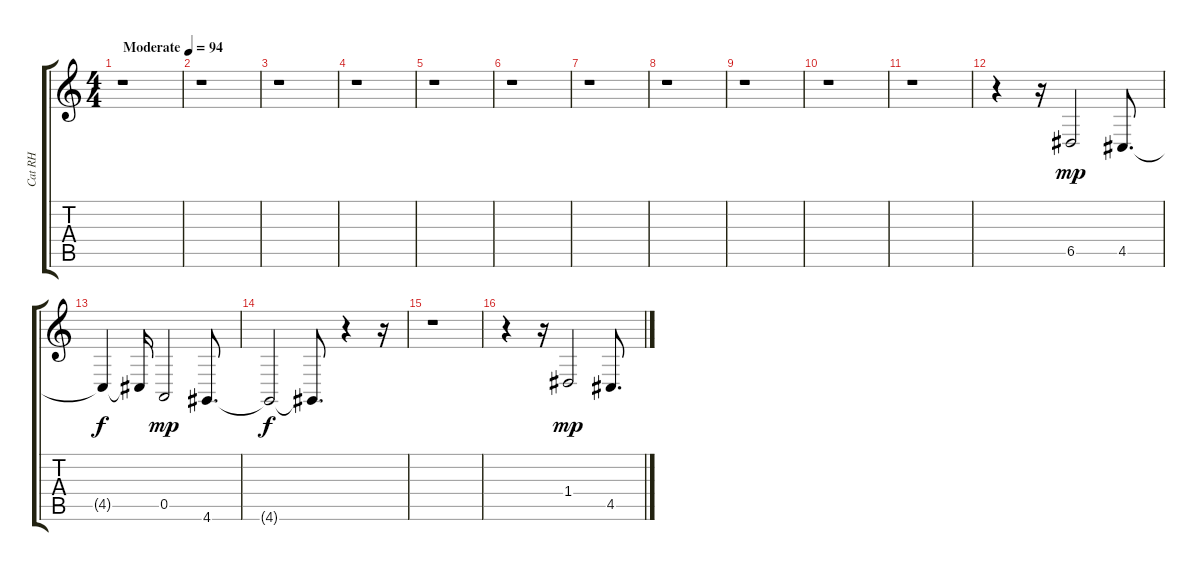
\track ("Cat RH" "Cat RH") {instrument percussiveorgan}
\staff {score tabs}
\tuning (E4 B3 G3 D3 A2 E2) {hide}
\ts (4 4)
\tempo (94 "Moderate")
\clef g2
\ks c
r.1{dy mp instrument percussiveorgan} |
r.1 |
r.1 |
r.1 |
r.1 |
r.1 |
r.1 |
r.1 |
r.1 |
r.1 |
r.1 |
r.4 r.16 6.5.2 4.5.8{d} |
4.5{t}.4{dy f} 4.5{t}.16 0.5.2{dy mp} 4.6.8{d} |
4.6{t}.2{dy f} 4.6{t}.8{d} r.4 r.16 |
r.1 |
r.4 r.16 1.4.2{dy mp} 4.5.8{d}
